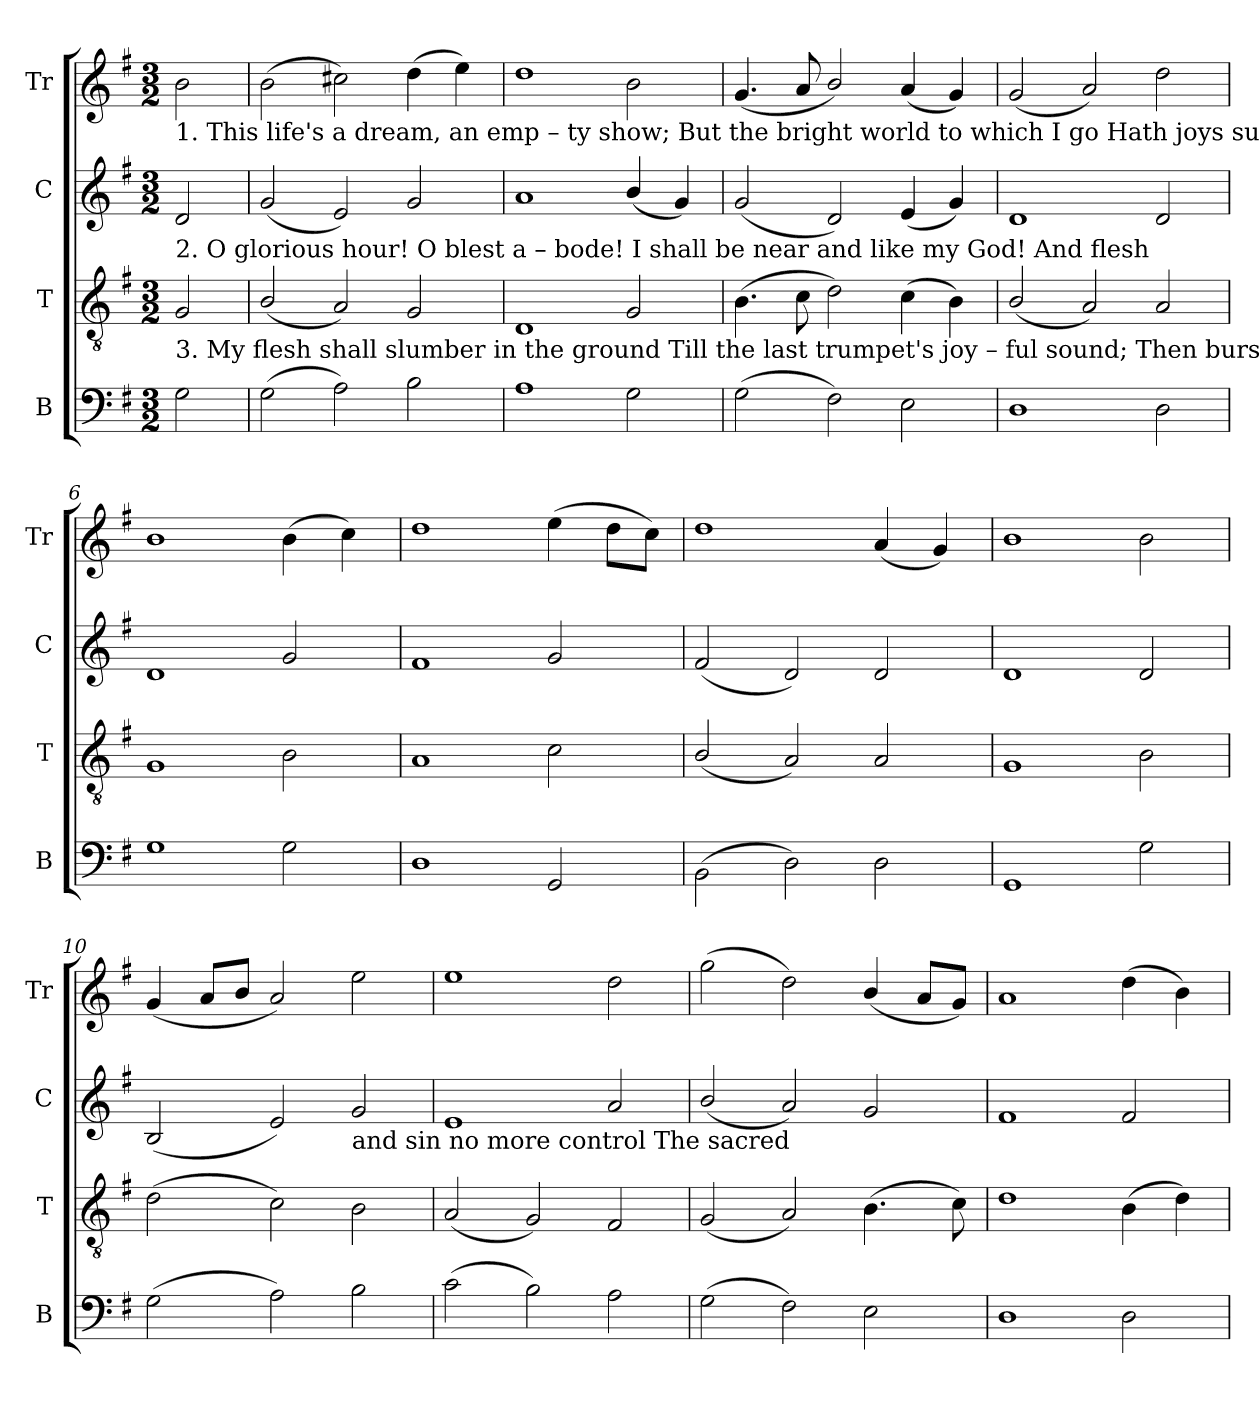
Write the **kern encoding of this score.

**kern	**kern	**kern	**kern
*part4	*part3	*part2	*part1
*staff4	*staff3	*staff2	*staff1
*I"B	*I"T	*I"C	*I"Tr
*I'B	*I'T	*I'C	*I'Tr
*clefF4	*clefGv2	*clefG2	*clefG2
*k[f#]	*k[f#]	*k[f#]	*k[f#]
*M3/2	*M3/2	*M3/2	*M3/2
*MM170	*MM170	*MM170	*MM170
=1	=1	=1	=1
!	!	!	!LO:TX:b:t=1. This  life's     a     dream,  an     emp    –    ty      show; But the bright world  to    which   I       go  Hath   joys       sub–stan – tial  and    sin  –  cere&colon; When  shall   I
!	!	!LO:TX:b:t=2.   O     glorious      hour!   O       blest         a  –  bode!    I    shall  be   near   and      like   my   God!  And        flesh	!
!	!LO:TX:b:t=3.   My  flesh    shall   slumber    in              the   ground  Till  the  last    trumpet's     joy – ful  sound; Then  burst     the  chains with sweet sur – prise, And    in    my	!	!
2G!\	2G!/	2d!/	2b!\
=2	=2	=2	=2
(>2G!\	(<2B!/	(<2g!/	(>2b!\
2A!\)	2A!/)	2e!/)	2cc#X!\)
2B!\	2G!/	2g!/	(>4dd!\
.	.	.	4ee!\)
=3	=3	=3	=3
1A!	1D!	1a!	1dd!
2G!\	2G!/	(<4b!/	2b!\
.	.	4g!/)	.
=4	=4	=4	=4
(>2G!\	(>4.B!\	(<2g!/	(<4.g!/
.	8c!\	.	8a!/
2F#!\)	2d!\)	2d!/)	2b!/)
2E!\	(>4c!\	(<4e!/	(<4a!/
.	4B!\)	4g!/)	4g!/)
=5	=5	=5	=5
1D!	(<2B!/	1d!	(<2g!/
.	2A!/)	.	2a!/)
2D!\	2A!/	2d!/	2dd!\
=6	=6	=6	=6
1G!	1G!	1d!	1b!
2G!\	2B!\	2g!/	(>4b!\
.	.	.	4cc!\)
=7	=7	=7	=7
1D!	1A!	1f#!	1dd!
2GG!/	2c!\	2g!/	(>4ee!\
.	.	.	8dd!\L
.	.	.	8cc!\J)
=8	=8	=8	=8
(>2BB!\	(<2B!/	(<2f#!/	1dd!
2D!\)	2A!/)	2d!/)	.
2D!\	2A!/	2d!/	(<4a!/
.	.	.	4g!/)
=9	=9	=9	=9
1GG!	1G!	1d!	1b!
2G!\	2B!\	2d!/	2b!\
=10	=10	=10	=10
(>2G!\	(>2d!\	(<2B!/	(<4g!/
.	.	.	8a!/L
.	.	.	8b!/J
2A!\)	2c!\)	2e!/)	2a!/)
!	!	!LO:TX:b:t=and  sin    no   more         control     The   sacred	!
2B!\	2B!\	2g!/	2ee!\
=11	=11	=11	=11
(>2c!\	(<2A!/	1e!	1ee!
2B!\)	2G!/)	.	.
2A!\	2F#!/	2a!/	2dd!\
=12	=12	=12	=12
(>2G!\	(<2G!/	(<2b!/	(>2gg!\
2F#!\)	2A!/)	2a!/)	2dd!\)
2E!\	(>4.B!\	2g!/	(<4b!/
.	.	.	8a!/L
.	8c!\)	.	8g!/J)
=13	=13	=13	=13
1D!	1d!	1f#!	1a!
2D!\	(>4B!\	2f#!/	(>4dd!\
.	4d!\)	.	4b!\)
=	=	=	=
*-	*-	*-	*-
